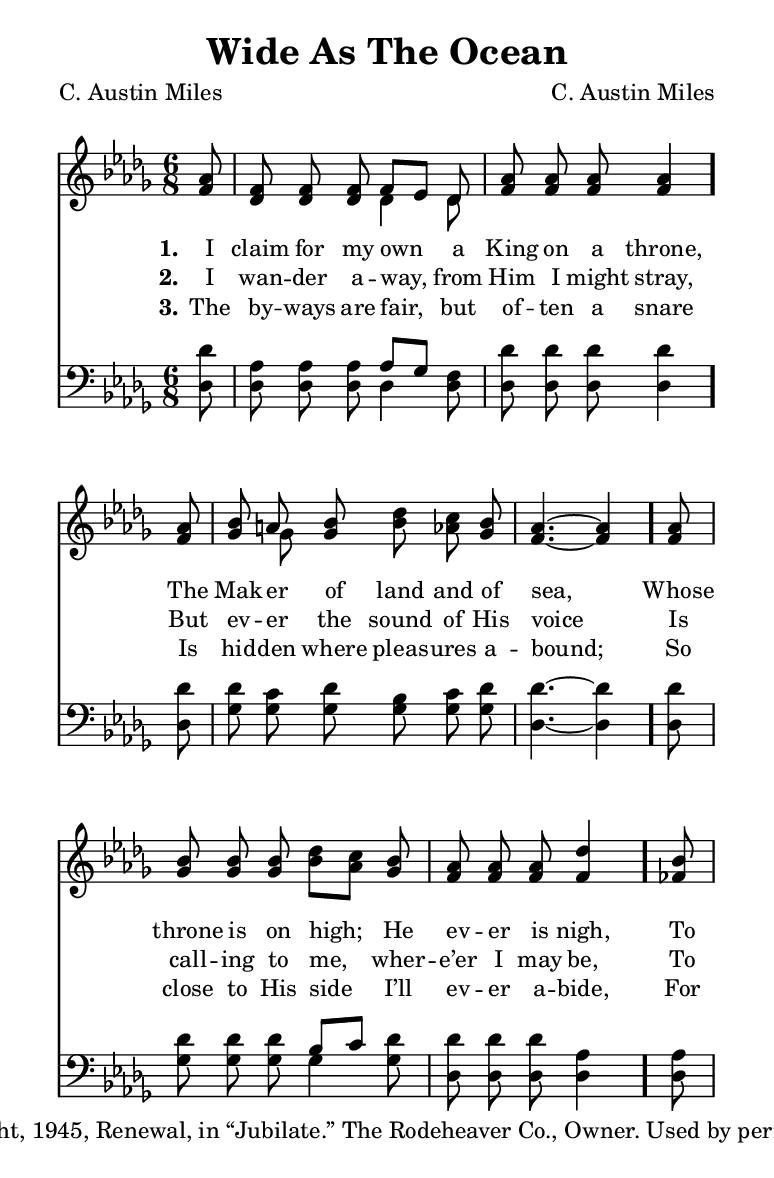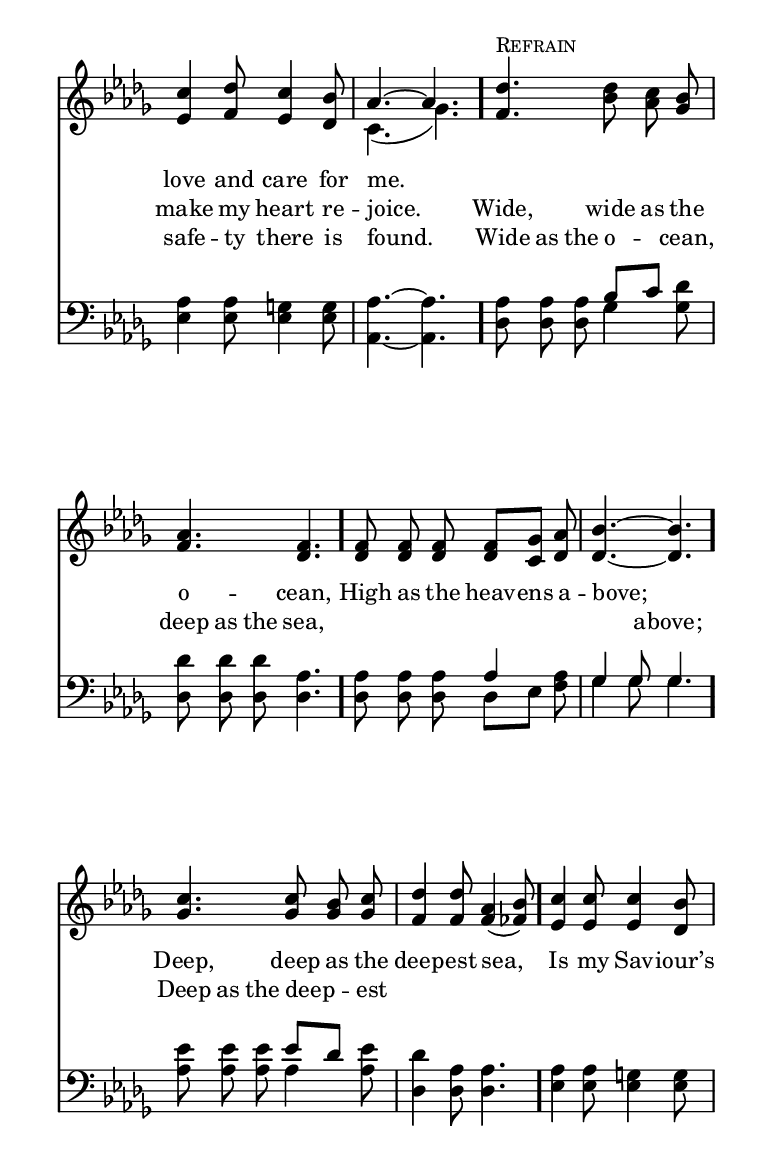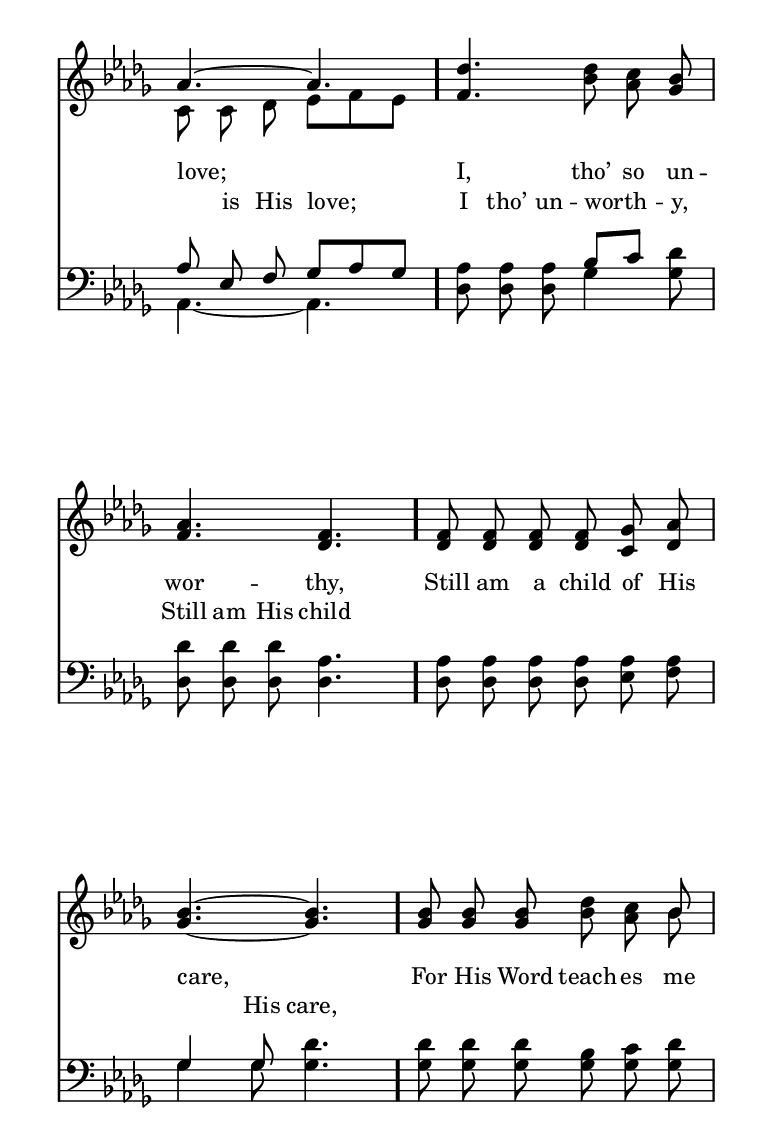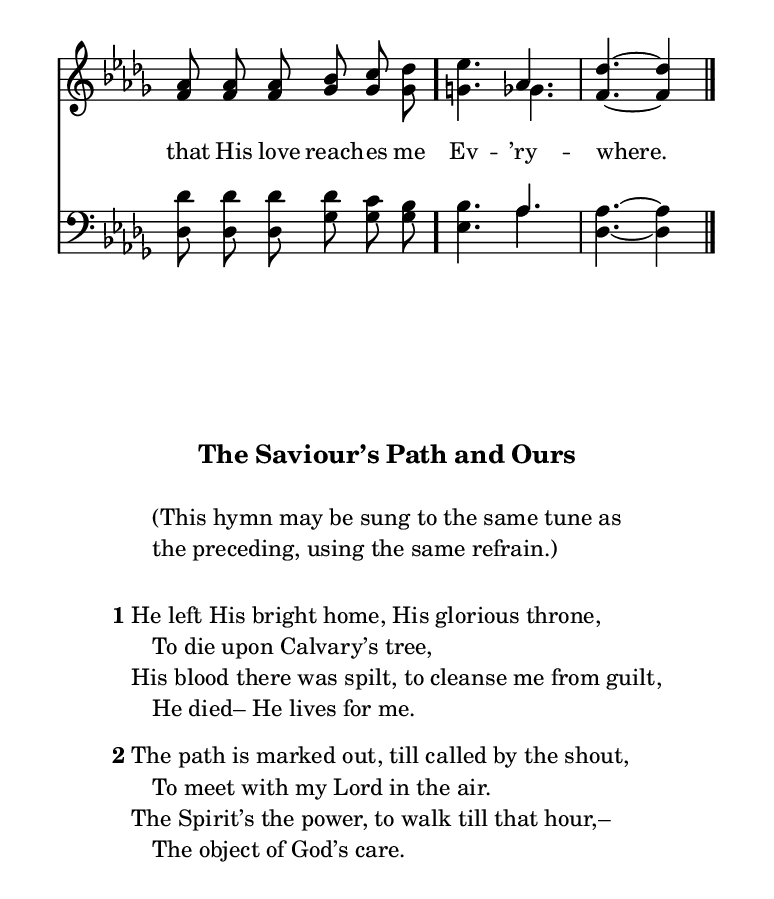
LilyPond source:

\include "common/global.ily"
\paper {
  \include "common/paper.ily"
  ragged-last-bottom = ##t
  page-count = #(cond (is-eogsized 2) (#t #f))
  system-count = #(cond (is-eogsized 7) (#t #f))
  systems-per-page = #(cond (is-eogsized 4) (#t #f))
}

\header{
  hymnnumber = "369"
  title = "Wide As The Ocean"
  tunename = ""
  meter = ""
  poet = "C. Austin Miles"
  composer = "C. Austin Miles"
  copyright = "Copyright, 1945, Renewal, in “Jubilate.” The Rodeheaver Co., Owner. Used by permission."
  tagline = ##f
}

global = {
  \include "common/overrides.ily"
  \override Staff.TimeSignature.style = #'numbered
  \time 6/8
  \override Score.MetronomeMark.transparent = ##t % hide all fermata changes too
  \tempo 4=80
  \key des \major
  \partial 8
  \autoBeamOff
}

notesSoprano = {
\global
\relative c'' {

  aes8 | f f f f[ ees] des | aes' aes aes aes4
  aes8 | bes a bes des c bes | aes4. ~ aes4
  aes8 | bes bes bes des[ c] bes | aes aes aes des4
  bes8 | c4 des8 c4 bes8 | aes4. ~ aes4. |

  << s^\markup { \small \caps "Refrain" }
  { des4. des8 c bes | aes4. f4. } >>
  f8 f f f[ ges] aes | bes4. ~ bes4. |
  c4. c8 bes c | des4 des8 aes4( bes8) |
  c4 c8 c4 bes8 | aes4. ~ aes4. |
  des4. des8 c bes | aes4. f4.
  f8 f f f ges aes | bes4. ~ bes4. |
  bes8 bes bes des c bes | aes aes aes bes c des |
  ees4. aes,4. | des4. ~ des4

  \bar "|."

}
}

notesAlto = {
\global
\relative e' {

  f8 | des des des des4 des8 | f8 f f f4
  f8 | ges8 ges ges bes aes ges | f4. ~ f4
  f8 | ges ges ges bes[ aes] ges | f f f f4
  fes8 | ees4 f8 ees4 des8 | c4.( ges'4.) |

  f4. bes8 aes ges | f4. des4. |
  des8 des des des[ c] des | des4. ~ des4. |
  ges4. ges8 ges ges | f4 f8 f4( fes8) |
  ees4 ees8 ees4 des8 | c8 c des ees[ f ees] |
  f4. bes8 aes ges | f4. des4. |
  des8 des des des c des | ges4. ~ ges4. |
  ges8 ges ges bes aes bes | f f f ges ges ges |
  g4. ges4. | f4. ~ f4

}
}

notesTenor = {
\global
\relative a {

  des8 | aes aes aes aes[ ges] f | des' des des des4
  des8 | des c des bes c des | des4. ~ des4
  des8 | des des des bes[ c] des | des des des aes4
  aes8 | aes4 aes8 g4 g8 | aes4. ~ aes4. |

  aes8 aes aes bes[ c] des | des des des aes4. |
  aes8 aes aes aes4 aes8 | ges4 ges8 ges4. |
  ees'8 ees ees ees[ des] ees | des4 aes8 aes4. |
  aes4 aes8 g4 g8 | aes8 ees f ges[ aes ges] |
  aes8 aes aes bes[ c] des | des des des aes4. |
  aes8 aes aes aes aes aes | ges4 ges8 des'4. |
  des8 des des bes c des | des des des des c bes |
  bes4. aes4. | aes4. ~ aes4

}
}

notesBass = {
\global
\relative f {

  des8 des des des des4 des8 | des8 des des des4
  des8 | ges ges ges ges ges ges | des4. ~ des4
  des8 | ges ges ges ges4 ges8 | des8 des des des4
  des8 | ees4 ees8 ees4 ees8 | aes,4. ~ aes4. |

  des8 des des ges4 ges8 | des8 des des des4. |
  des8 des des des[ ees] f | ges4 ges8 ges4. |
  aes8 aes aes aes4 aes8 | des,4 des8 des4. |
  ees4 ees8 ees4 ees8 | aes,4. ~ aes4. |
  des8 des des ges4 ges8 | des8 des des des4. |
  des8 des des des ees f | ges4 ges8 ges4. |
  ges8 ges ges ges ges ges | des des des ges ges ges |
  ees4. aes4. | des,4. ~ des4

}
}

Refrain = \lyricmode {

\eogbreak
Wide, wide as the o -- cean, \bar "."
High as the { \mon } heav -- ens { \moff } a -- bove; \bar "."
Deep, deep as the deep -- est sea, \bar "."
Is my Sav -- iour’s love; \bar "."
I, tho’ so un -- wor -- thy, \bar "."
Still am a child of His care, \bar "."
For His Word teach -- es me that His love reach -- es me \bar "."
Ev -- ’ry -- where. \bar "."

}

wordsA = \lyricmode {
\set stanza = "1."

I claim for my own a King on a throne, \bar "."
The Mak -- er of land and of sea, \bar "."
Whose throne is on high; He ev -- er is nigh, \bar "."
To love and care for me. \bar "."

}

wordsB = \lyricmode {
\set stanza = "2."

I wan -- der a -- way, from Him I might stray,
But ev -- er the sound of His voice
Is call -- ing to me, wher -- e’er I may be,
To make my heart re -- joice.

\Refrain

}

wordsC = \lyricmode {
\set stanza = "3."

The by -- ways are fair, but of -- ten a snare
Is hid -- den where pleas -- ures a -- bound;
So close to His side I’ll ev -- er a -- bide,
For safe -- ty there is found.

}

underWords = \lyricmode {

\repeat unfold 34 \skip 4
Wide as the o -- cean, deep as the sea,

\repeat unfold 6 \skip 4
a -- bove;
Deep as the deep -- est

\repeat unfold 8 \skip 4
is His love;
I tho’ un -- worth -- y,
Still am His child

\repeat unfold 7 \skip 4
His care,

}

extraA = \markuplist {

\line { He left His bright home, His glorious throne, }
\line { { \hspace #2 } To die upon Calvary’s tree, }
\line { His blood there was spilt, to cleanse me from guilt, }
\line { { \hspace #2 } He died– He lives for me. }

}

extraB = \markuplist {

\line { The path is marked out, till called by the shout, }
\line { { \hspace #2 } To meet with my Lord in the air. }
\line { The Spirit’s the power, to walk till that hour,– }
\line { { \hspace #2 } The object of God’s care. }

}

\score {
  \context ChoirStaff <<
    \context Staff = upper <<
      \set Staff.autoBeaming = ##f
      \set ChoirStaff.systemStartDelimiter = #'SystemStartBar
      \set ChoirStaff.printPartCombineTexts = ##f
      \partcombine #'(2 . 9) \notesSoprano \notesAlto
      \context NullVoice = sopranos { \voiceOne << \notesSoprano >> }
      \context NullVoice = altos { \voiceTwo << \notesAlto >> }
      \context Lyrics = one   \lyricsto sopranos \wordsA
      \context Lyrics = two   \lyricsto sopranos \wordsB
      \context Lyrics = three \lyricsto sopranos \wordsC
    >>
    \context Staff = men <<
      \set Staff.autoBeaming = ##f
      \clef bass
      \set ChoirStaff.printPartCombineTexts = ##f
      \partcombine #'(2 . 9) \notesTenor \notesBass
      \context NullVoice = tenors { \voiceOne << \notesTenor >> }
      \context NullVoice = basses { \voiceTwo << \notesBass >> }
      \context Lyrics = three \with { alignAboveContext = men } \lyricsto tenors \underWords
    >>
  >>
  \layout {
    \include "common/layout.ily"
  }
  \midi{
    \include "common/midi.ily"
  }
}

\noPageBreak

headA = \markuplist {
\line { \bold \larger { The Saviour’s Path and Ours } }
}

headB = \markuplist {
\line { (This hymn may be sung to the same tune as }
\line { the preceding, using the same refrain.) }
}

\markup { \fill-line { \center-column {
  \line{ \column { \headA } } \combine \null \vspace #0.4
  \line{ \column { \headB } } \combine \null \vspace #1
  \column {
    \line{ \bold 1 \column { \extraA } } \combine \null \vspace #0.5
    \line{ \bold 2 \column { \extraB } } \combine \null \vspace #0.5
  }
} } }

\version "2.19.49"  % necessary for upgrading to future LilyPond versions.

% vi:set et ts=2 sw=2 ai nocindent syntax=lilypond:
